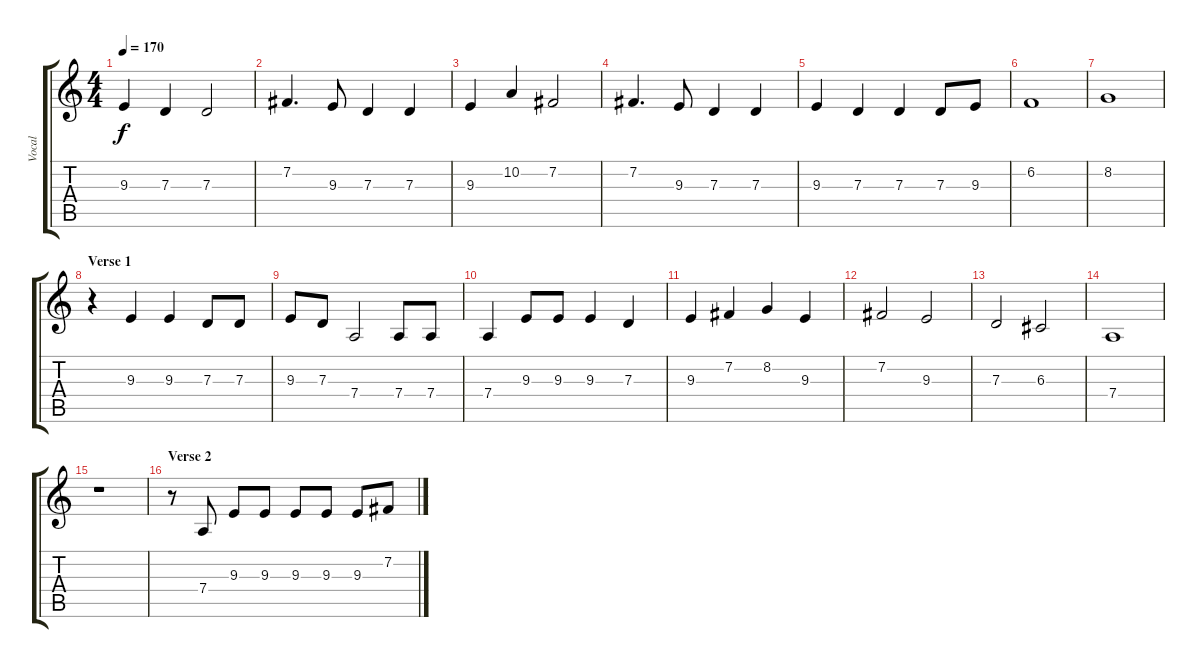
\track ("Vocal" "Vocal") {instrument acousticgrandpiano}
\staff {score tabs}
\tuning (E4 B3 G3 D3 A2 E2) {hide}
\ts (4 4)
\tempo 170
\clef g2
\ks c
9.3.4{dy f} 7.3.4 7.3.2 |
7.2.4{d} 9.3.8 7.3.4 7.3.4 |
9.3.4 10.2.4 7.2.2 |
7.2.4{d} 9.3.8 7.3.4 7.3.4 |
9.3.4 7.3.4 7.3.4 7.3.8 9.3.8 |
6.2.1 |
8.2.1 |
\section ("" "Verse 1")
r.4 9.3.4 9.3.4 7.3.8 7.3.8 |
9.3.8 7.3.8 7.4.2 7.4.8 7.4.8 |
7.4.4 9.3.8 9.3.8 9.3.4 7.3.4 |
9.3.4 7.2.4 8.2.4 9.3.4 |
7.2.2 9.3.2 |
7.3.2 6.3.2 |
7.4.1 |
r.1 |
\section ("" "Verse 2")
r.8 7.4.8 9.3.8 9.3.8 9.3.8 9.3.8 9.3.8 7.2.8
